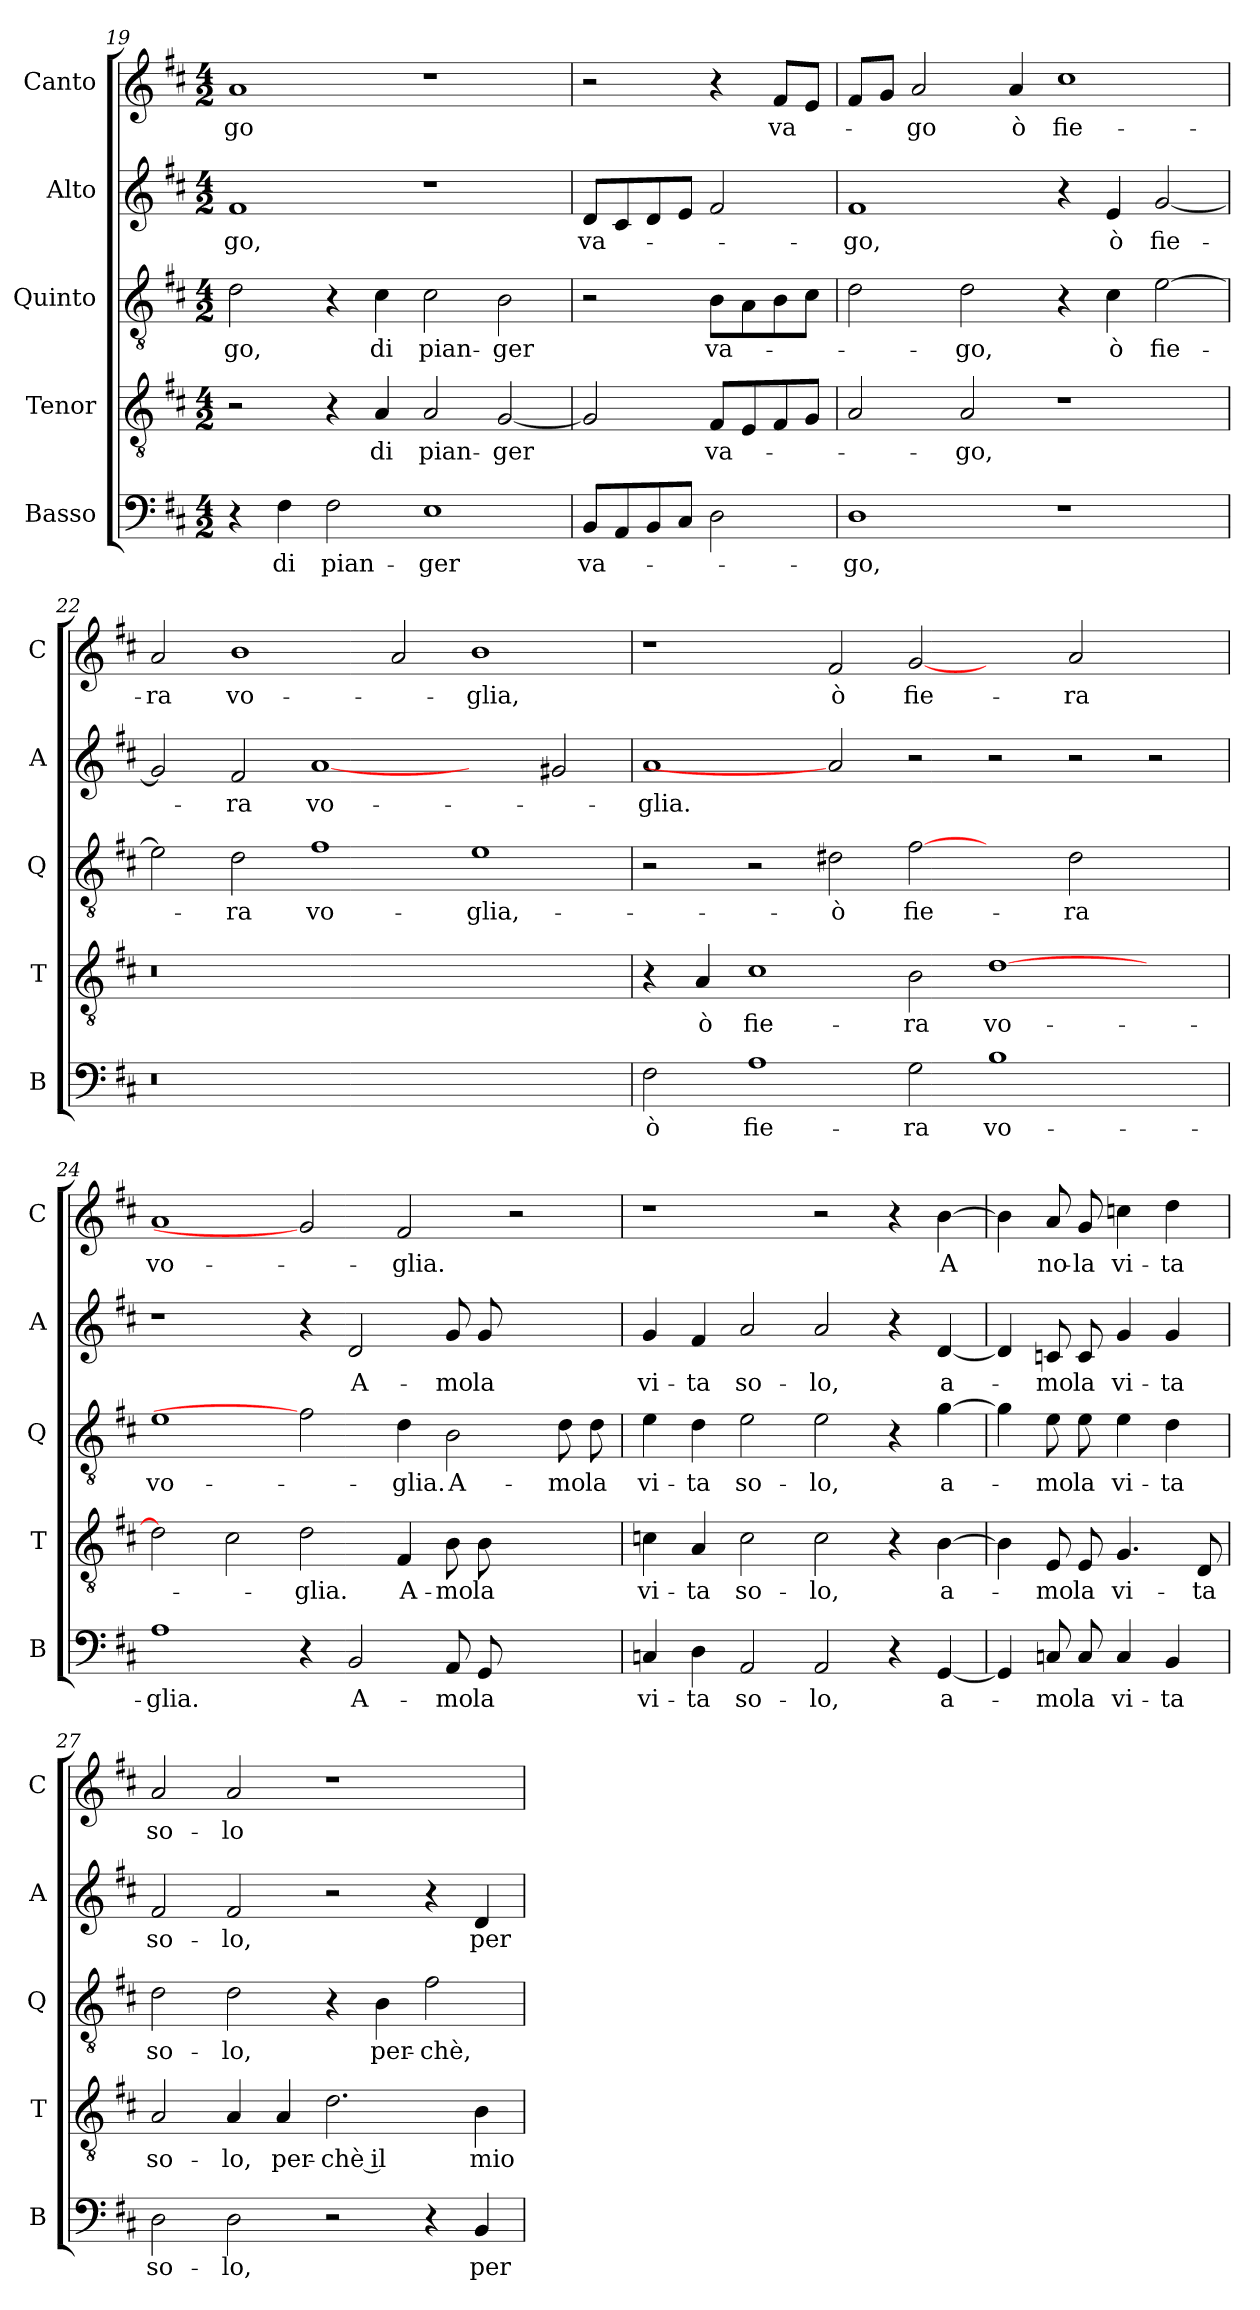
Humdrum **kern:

**kern	**text	**kern	**text	**kern	**text	**kern	**text	**kern	**text
*part5	*part5	*part4	*part4	*part3	*part3	*part2	*part2	*part1	*part1
*staff5	*staff5	*staff4	*staff4	*staff3	*staff3	*staff2	*staff2	*staff1	*staff1
*I"Basso	*	*I"Tenor	*	*I"Quinto	*	*I"Alto	*	*I"Canto	*
*I'B	*	*I'T	*	*I'Q	*	*I'A	*	*I'C	*
*clefF4	*	*clefGv2	*	*clefGv2	*	*clefG2	*	*clefG2	*
*k[f#c#]	*	*k[f#c#]	*	*k[f#c#]	*	*k[f#c#]	*	*k[f#c#]	*
*D:	*	*D:	*	*D:	*	*D:	*	*D:	*
*M4/2	*	*M4/2	*	*M4/2	*	*M4/2	*	*M4/2	*
=19	=19	=19	=19	=19	=19	=19	=19	=19	=19
!	!	!	!	!	!LO:LY:b	!	!LO:LY:b	!	!LO:LY:b
4r	.	2r	.	2d\	-go,	1f#	-go,	1a	-go
!	!LO:LY:b	!	!	!	!	!	!	!	!
4F#\	di	.	.	.	.	.	.	.	.
!	!LO:LY:b	!	!	!	!	!	!	!	!
2F#\	pian-	4r	.	4r	.	.	.	.	.
!	!	!	!LO:LY:b	!	!LO:LY:b	!	!	!	!
.	.	4A/	di	4c#\	di	.	.	.	.
!	!LO:LY:b	!	!LO:LY:b	!	!LO:LY:b	!	!	!	!
1E	-ger	2A/	pian-	2c#\	pian-	1r	.	1r	.
!	!	!	!LO:LY:b	!	!LO:LY:b	!	!	!	!
.	.	[2G/	-ger	2B\	-ger	.	.	.	.
!!LO:LB:g=z
=20	=20	=20	=20	=20	=20	=20	=20	=20	=20
!	!LO:LY:b	!	!	!	!	!	!LO:LY:b	!	!
8BB/L	va-	2G/]	.	2r	.	8d/L	va-	2r	.
8AA/	.	.	.	.	.	8c#/	.	.	.
8BB/	.	.	.	.	.	8d/	.	.	.
8C#/J	.	.	.	.	.	8e/J	.	.	.
!	!	!	!LO:LY:b	!	!LO:LY:b	!	!	!	!
2D\	.	8F#/L	va-	8B\L	va-	2f#/	.	4r	.
.	.	8E/	.	8A\	.	.	.	.	.
!	!	!	!	!	!	!	!	!	!LO:LY:b
.	.	8F#/	.	8B\	.	.	.	8f#/L	va-
.	.	8G/J	.	8c#\J	.	.	.	8e/J	.
=21	=21	=21	=21	=21	=21	=21	=21	=21	=21
!	!LO:LY:b	!	!	!	!	!	!LO:LY:b	!	!
1D	-go,	2A/	.	2d\	.	1f#	-go,	8f#/L	.
.	.	.	.	.	.	.	.	8g/J	.
!	!	!	!	!	!	!	!	!	!LO:LY:b
.	.	.	.	.	.	.	.	2a/	-go
!	!	!	!LO:LY:b	!	!LO:LY:b	!	!	!	!
.	.	2A/	-go,	2d\	-go,	.	.	.	.
!	!	!	!	!	!	!	!	!	!LO:LY:b
.	.	.	.	.	.	.	.	4a/	ò
!	!	!	!	!	!	!	!	!	!LO:LY:b
1r	.	1r	.	4r	.	4r	.	1cc#	fie-
!	!	!	!	!	!LO:LY:b	!	!LO:LY:b	!	!
.	.	.	.	4c#\	ò	4e/	ò	.	.
!	!	!	!	!	!LO:LY:b	!	!LO:LY:b	!	!
.	.	.	.	[2e\	fie-	[2g/	fie-	.	.
=22	=22	=22	=22	=22	=22	=22	=22	=22	=22
!	!	!	!	!	!	!	!	!	!LO:LY:b
0r	.	0r	.	2e\]	.	2g/]	.	2a/	-ra
!	!	!	!	!	!LO:LY:b	!	!LO:LY:b	!	!LO:LY:b
.	.	.	.	2d\	-ra	2f#/	-ra	1b	vo-
!	!	!	!	!	!LO:LY:b	!	!LO:LY:b	!	!
.	.	.	.	1f#	vo-	[1a	vo-	.	.
.	.	.	.	.	.	.	.	2a/	.
!	!	!	!	!	!LO:LY:b	!	!	!	!LO:LY:b
1ryy	.	1ryy	.	1e	-glia,-	2ryy	.	1b	-glia,
.	.	.	.	.	.	2g#X/	.	.	.
!!LO:PB:g=z
=23	=23	=23	=23	=23	=23	=23	=23	=23	=23
!	!LO:LY:b	!	!	!	!	!	!LO:LY:b	!	!
2F#\	ò	4r	.	2r	.	1a	-glia.	1r	.
!	!	!	!LO:LY:b	!	!	!	!	!	!
.	.	4A/	ò	.	.	.	.	.	.
!	!LO:LY:b	!	!LO:LY:b	!	!	!	!	!	!
1A	fie-	1c#	fie-	2r	.	.	.	.	.
!	!	!	!	!	!LO:LY:b	!	!	!	!LO:LY:b
.	.	.	.	2d#X\	-ò	2a]	.	2f#/	ò
!	!LO:LY:b	!	!LO:LY:b	!	!LO:LY:b	!	!	!	!LO:LY:b
2G\	-ra	2B\	-ra	[2f#	fie-	2r	.	[2g	fie-
!	!LO:LY:b	!	!LO:LY:b	!	!	!	!	!	!
1B	vo-	[1d	vo-	2ryy	.	2r	.	2ryy	.
!	!	!	!	!	!LO:LY:b	!	!	!	!LO:LY:b
.	.	.	.	2d#\	-ra	2r	.	2a/	-ra
2ryy	.	2ryy	.	2ryy	.	2r	.	2ryy	.
=24	=24	=24	=24	=24	=24	=24	=24	=24	=24
!	!LO:LY:b	!	!	!	!LO:LY:b	!	!	!	!LO:LY:b
1A	-glia.	2d\]	.	1e	vo-	1r	.	1a	vo-
.	.	2c#\	.	.	.	.	.	.	.
!	!	!	!LO:LY:b	!	!	!	!	!	!
4r	.	2d\	-glia.	2f#]	.	4r	.	2g]	.
!	!LO:LY:b	!	!	!	!	!	!LO:LY:b	!	!
2BB/	A-	.	.	.	.	2d/	A-	.	.
!	!	!	!LO:LY:b	!	!LO:LY:b	!	!	!	!LO:LY:b
.	.	4F#/	A-	4d\	-glia.	.	.	2f#/	-glia.
!	!LO:LY:b	!	!LO:LY:b	!	!LO:LY:b	!	!LO:LY:b	!	!
8AA/	-mo	8B\	-mo	2B\	A-	8g/	-mo	.	.
!	!LO:LY:b	!	!LO:LY:b	!	!	!	!LO:LY:b	!	!
8GG/	la	8B\	la	.	.	8g/	la	.	.
2ryy	.	2ryy	.	.	.	2ryy	.	2r	.
!	!	!	!	!	!LO:LY:b	!	!	!	!
.	.	.	.	8d\	-mo	.	.	.	.
!	!	!	!	!	!LO:LY:b	!	!	!	!
.	.	.	.	8d\	la	.	.	.	.
=25	=25	=25	=25	=25	=25	=25	=25	=25	=25
!	!LO:LY:b	!	!LO:LY:b	!	!LO:LY:b	!	!LO:LY:b	!	!
4Cn/	vi-	4cn\	vi-	4e\	vi-	4g/	vi-	1r	.
!	!LO:LY:b	!	!LO:LY:b	!	!LO:LY:b	!	!LO:LY:b	!	!
4D\	-ta	4A/	-ta	4d\	-ta	4f#/	-ta	.	.
!	!LO:LY:b	!	!LO:LY:b	!	!LO:LY:b	!	!LO:LY:b	!	!
2AA/	so-	2c\	so-	2e\	so-	2a/	so-	.	.
!	!LO:LY:b	!	!LO:LY:b	!	!LO:LY:b	!	!LO:LY:b	!	!
2AA/	-lo,	2c\	-lo,	2e\	-lo,	2a/	-lo,	2r	.
4r	.	4r	.	4r	.	4r	.	4r	.
!	!LO:LY:b	!	!LO:LY:b	!	!LO:LY:b	!	!LO:LY:b	!	!LO:LY:b
[4GG/	a-	[4B\	a-	[4g\	a-	[4d/	a-	[4b\	A
!!LO:LB:g=z
=26	=26	=26	=26	=26	=26	=26	=26	=26	=26
4GG/]	.	4B\]	.	4g\]	.	4d/]	.	4b\]	.
!	!LO:LY:b	!	!LO:LY:b	!	!LO:LY:b	!	!LO:LY:b	!	!LO:LY:b
8Cn/	-mo	8E/	-mo	8e\	-mo	8cn/	-mo	8a/	no-
!	!LO:LY:b	!	!LO:LY:b	!	!LO:LY:b	!	!LO:LY:b	!	!LO:LY:b
8C/	la	8E/	la	8e\	la	8c/	la	8g/	-la
!	!LO:LY:b	!	!LO:LY:b	!	!LO:LY:b	!	!LO:LY:b	!	!LO:LY:b
4C/	vi-	4.G/	vi-	4e\	vi-	4g/	vi-	4ccn\	vi-
!	!LO:LY:b	!	!	!	!LO:LY:b	!	!LO:LY:b	!	!LO:LY:b
4BB/	-ta	.	.	4d\	-ta	4g/	-ta	4dd\	-ta
!	!	!	!LO:LY:b	!	!	!	!	!	!
.	.	8D/	-ta	.	.	.	.	.	.
=27	=27	=27	=27	=27	=27	=27	=27	=27	=27
!	!LO:LY:b	!	!LO:LY:b	!	!LO:LY:b	!	!LO:LY:b	!	!LO:LY:b
2D\	so-	2A/	so-	2d\	so-	2f#/	so-	2a/	so-
!	!LO:LY:b	!	!LO:LY:b	!	!LO:LY:b	!	!LO:LY:b	!	!LO:LY:b
2D\	-lo,	4A/	-lo,	2d\	-lo,	2f#/	-lo,	2a/	-lo
!	!	!	!LO:LY:b	!	!	!	!	!	!
.	.	4A/	per-	.	.	.	.	.	.
!	!	!	!LO:LY:b	!	!	!	!	!	!
2r	.	2.d\	-chè il	4r	.	2r	.	1r	.
!	!	!	!	!	!LO:LY:b	!	!	!	!
.	.	.	.	4B\	per-	.	.	.	.
!	!	!	!	!	!LO:LY:b	!	!	!	!
4r	.	.	.	2f#\	-chè,	4r	.	.	.
!	!LO:LY:b	!	!LO:LY:b	!	!	!	!LO:LY:b	!	!
4BB/	per-	4B\	mio	.	.	4d/	per-	.	.
=	=	=	=	=	=	=	=	=	=
*-	*-	*-	*-	*-	*-	*-	*-	*-	*-
